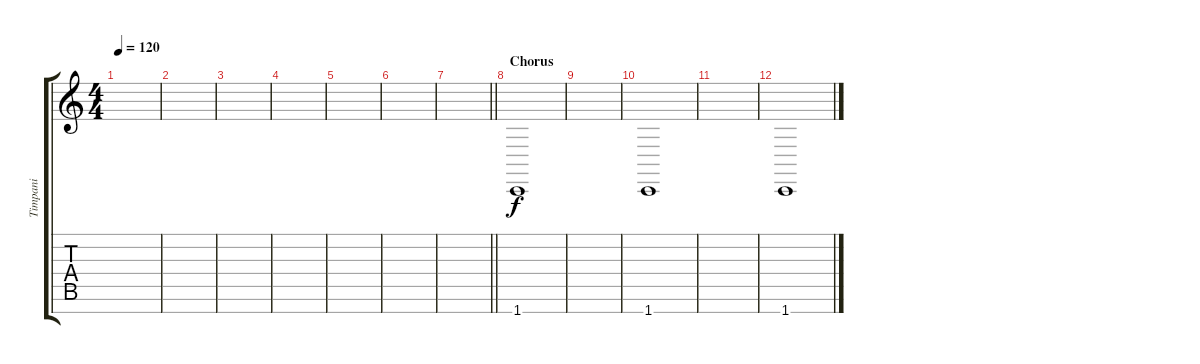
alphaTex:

\track ("Timpani" "Timpani") {instrument timpani}
\staff {score tabs}
\tuning (E4 B3 G3 D3 A2 E2 B1) {hide}
\ts (4 4)
\tempo 120
\clef g2
\ks c
|
|
|
|
|
|
\barLineRight lightlight
|
\section ("" "Chorus")
1.7.1 |
|
1.7.1 |
|
1.7.1
